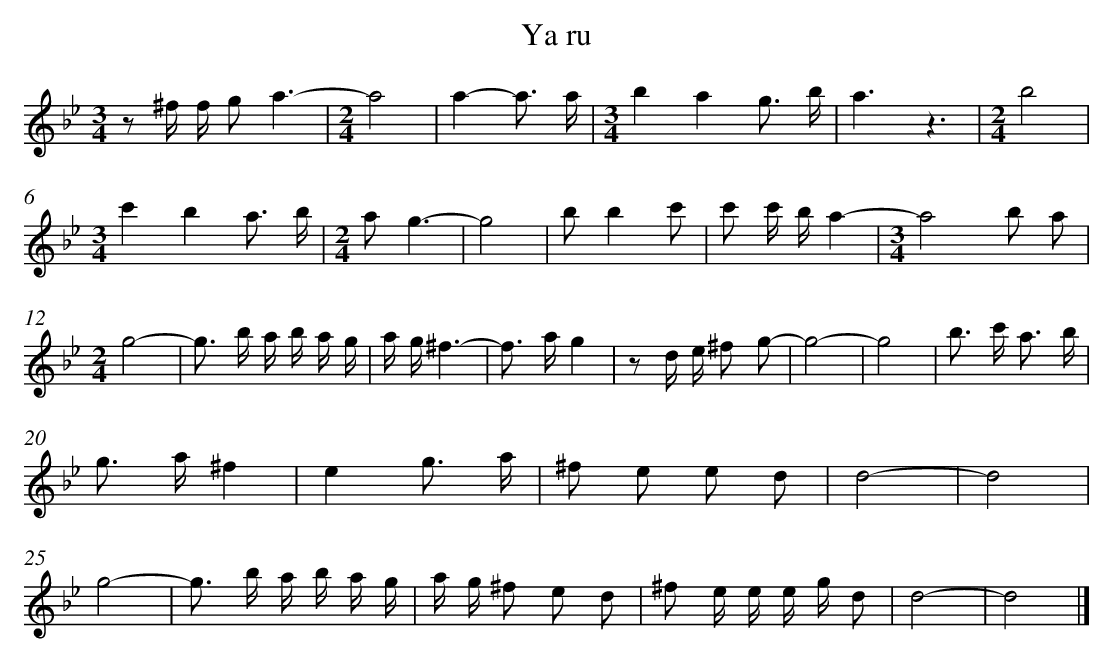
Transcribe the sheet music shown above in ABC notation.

X:1
T: Ya ru
L: 1/16
M: 3/4
K: Bb
z2 ^f f g2a6- [I:setbarnb 1]|
[M:2/4]a8 |
a4-a3 a |
[M:3/4]b4a4g3 b |
a6z6 |
[M:2/4]b8 |
[M:3/4]c'4b4a3 b |
[M:2/4]a2g6- |
g8 |
b2b4c'2 |
c'2 c' ba4- |
[M:3/4]a8b2 a2 |
[M:2/4]g8- |
g2> b2 a b a g |
a g^f6- |
f2> a2g4 |
z2 d e ^f2 g2- |
g8- |
g8 |
b2> c'2 a3 b |
g2> a2^f4 |
e4g3 a |
^f2 e2 e2 d2 |
d8- |
d8 |
g8- |
g2> b2 a b a g |
a g ^f2 e2 d2 |
^f2 e e e g d2 |
d8- |
d8 |]
